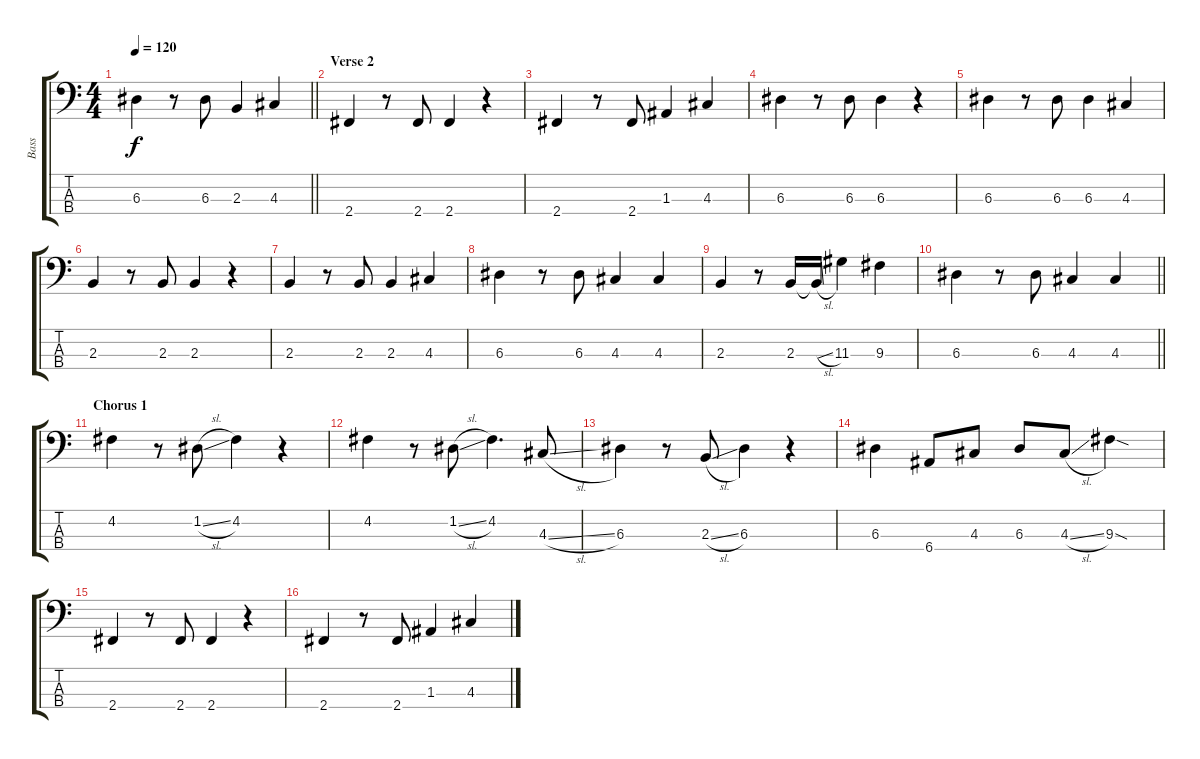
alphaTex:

\track ("Bass" "Bass") {instrument fretlessbass}
\staff {score tabs}
\tuning (G2 D2 A1 E1) {hide}
\ts (4 4)
\tempo 120
\clef f4
\barLineRight lightlight
\ks c
6.3.4{dy f} r.8 6.3.8 2.3.4 4.3.4 |
\section ("" "Verse 2")
2.4.4 r.8 2.4.8 2.4.4 r.4 |
2.4.4 r.8 2.4.8 1.3.4 4.3.4 |
6.3.4 r.8 6.3.8 6.3.4 r.4 |
6.3.4 r.8 6.3.8 6.3.4 4.3.4 |
2.3.4 r.8 2.3.8 2.3.4 r.4 |
2.3.4 r.8 2.3.8 2.3.4 4.3.4 |
6.3.4 r.8 6.3.8 4.3.4 4.3.4 |
2.3.4 r.8 2.3.16 2.3{sl t}.16 11.3.4 9.3.4 |
\barLineRight lightlight
6.3.4 r.8 6.3.8 4.3.4 4.3.4 |
\section ("" "Chorus 1")
4.2.4 r.8 1.2{sl}.8 4.2.4 r.4 |
4.2.4 r.8 1.2{sl}.8 4.2.4{d} 4.3{sl}.8 |
6.3.4 r.8 2.3{sl}.8 6.3.4 r.4 |
6.3.4 6.4.8 4.3.8 6.3.8 4.3{sl}.8 9.3{sod}.4 |
2.4.4 r.8 2.4.8 2.4.4 r.4 |
2.4.4 r.8 2.4.8 1.3.4 4.3.4
